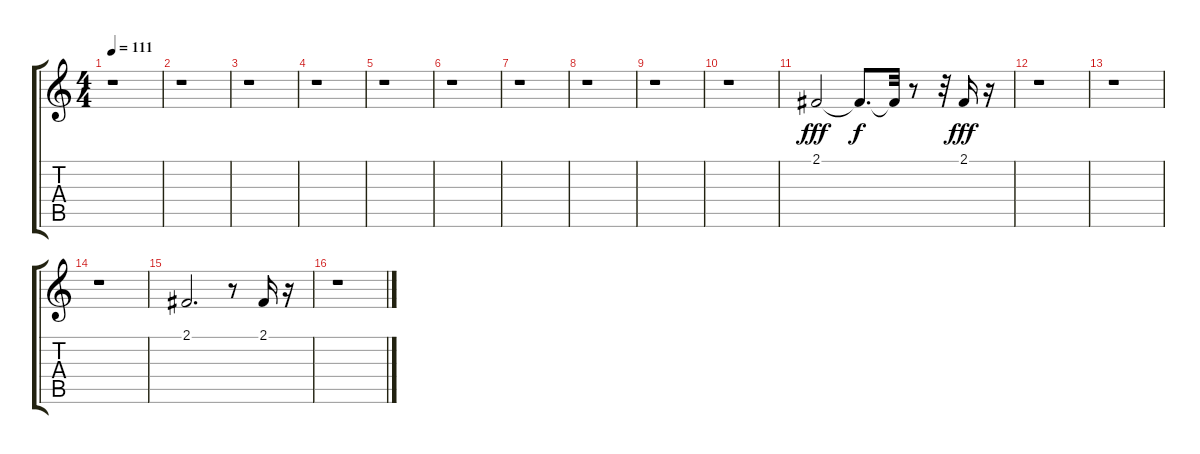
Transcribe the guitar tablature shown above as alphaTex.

\track "" {instrument synthstrings1}
\staff {score tabs}
\tuning (E4 B3 G3 D3 A2 E2) {hide}
\ts (4 4)
\tempo 111
\clef g2
\ks c
r.1{dy f} |
r.1 |
r.1 |
r.1 |
r.1 |
r.1 |
r.1 |
r.1 |
r.1 |
r.1 |
2.1.2{dy fff} 2.1{t}.8{d dy f} 2.1{t}.32 r.8 r.32 2.1.16{dy fff} r.16 |
r.1 |
r.1 |
r.1 |
2.1.2{d} r.8 2.1.16 r.16 |
r.1
